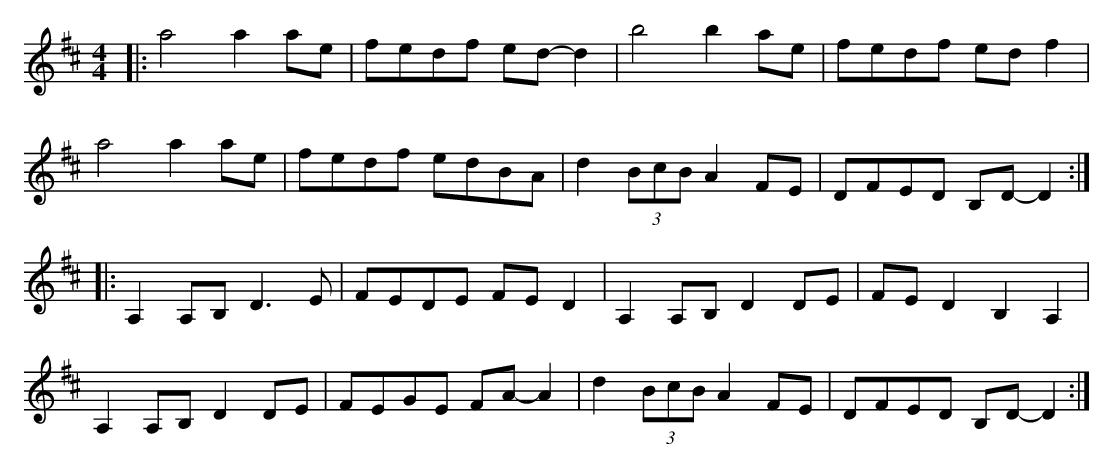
X:1
M:4/4
K:D
|: a4 a2 ae|fedf ed- d2| b4 b2 ae| fedf ed f2|
 a4 a2 ae|fedf edBA|d2 (3BcB A2 FE| DFED B,D- D2:|
|: A,2 A,B, D3 E|FEDE FE D2|A,2 A,B, D2 DE|FE D2 B,2 A,2|
 A,2 A,B, D2 DE|FEGE FA- A2|d2 (3BcB A2 FE| DFED B,D- D2:|
